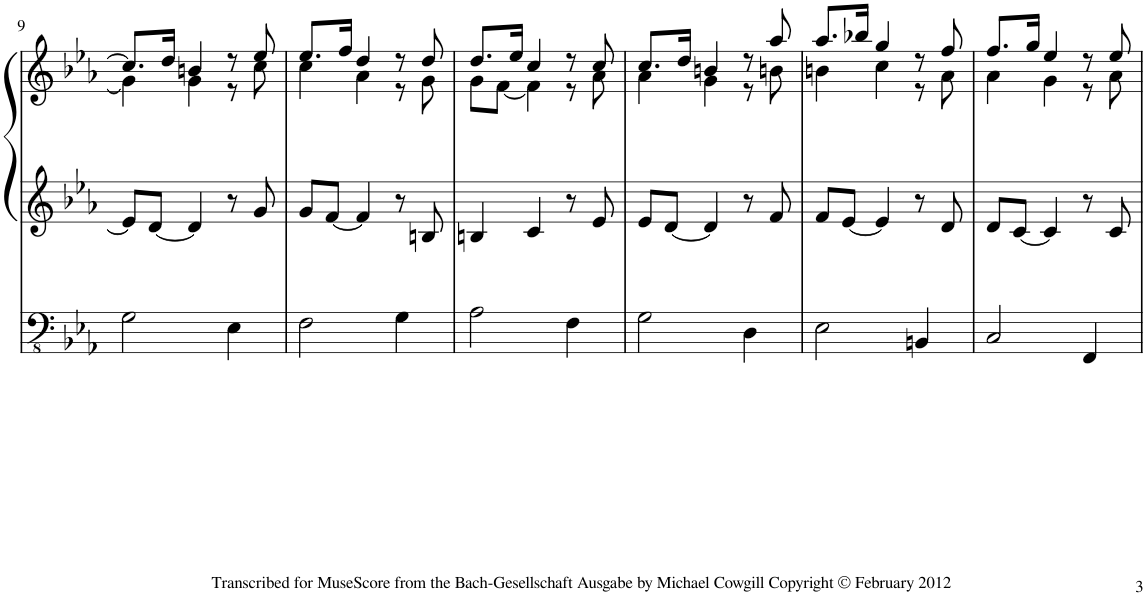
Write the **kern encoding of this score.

**kern	**kern	**kern
*part1	*part1	*part1
*staff3	*staff2	*staff1
*I"Organ	*	*
!!LO:PB:g=z
*clefFv4	*clefG2	*clefG2
*k[b-e-a-]	*k[b-e-a-]	*k[b-e-a-]
*M3/4	*M3/4	*M3/4
=9	=9	=9
*	*	*^
2GG\	8e-/L]	8.cc/L]	4g\]
.	[8d/J	.	.
.	.	16dd/Jk	.
.	4d/]	4bn/	4g\
4EE-\	8r	8r	8r
.	8g/	8ee-/	8cc\
=10	=10	=10	=10
2FF\	8g/L	8.ee-/L	4cc\
.	[8f/J	.	.
.	.	16ff/Jk	.
.	4f/]	4dd/	4a-\
4GG\	8r	8r	8r
.	8Bn/	8dd/	8g\
=11	=11	=11	=11
2AA-\	4Bn/	8.dd/L	8g\L
.	.	.	[8f\J
.	.	16ee-/Jk	.
.	4c/	4cc/	4f\]
4FF\	8r	8r	8r
.	8e-/	8cc/	8a-\
=12	=12	=12	=12
2GG\	8e-/L	8.cc/L	4a-\
.	[8d/J	.	.
.	.	16dd/Jk	.
.	4d/]	4bn/	4g\
4DD\	8r	8r	8r
.	8f/	8aa-/	8bn\
=13	=13	=13	=13
2EE-\	8f/L	8.aa-/L	4bn\
.	[8e-/J	.	.
.	.	16bb-X/Jk	.
.	4e-/]	4gg/	4cc\
4BBBn/	8r	8r	8r
.	8d/	8ff/	8a-\
=14	=14	=14	=14
2CC/	8d/L	8.ff/L	4a-\
.	[8c/J	.	.
.	.	16gg/Jk	.
.	4c/]	4ee-/	4g\
4FFF/	8r	8r	8r
.	8c/	8ee-/	8a-\
*	*	*v	*v
=	=	=
*-	*-	*-
